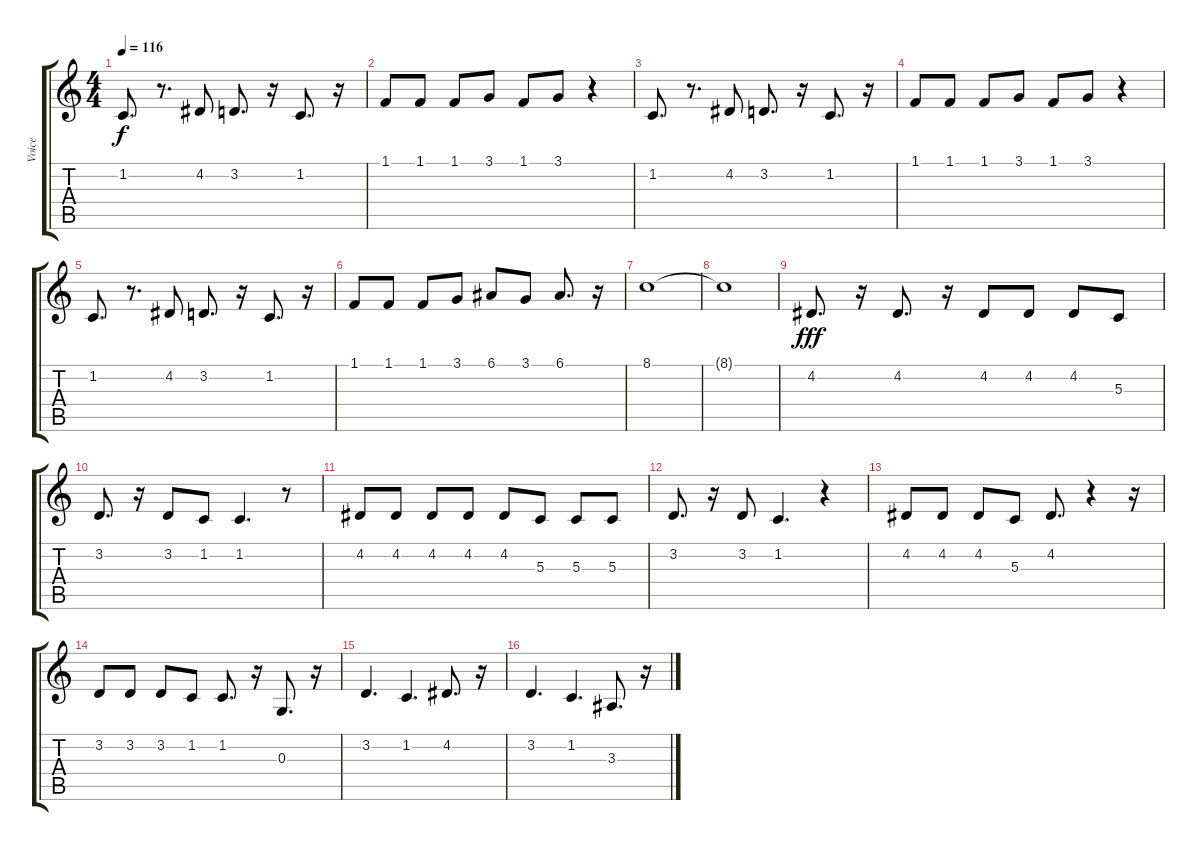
\track ("Voice" "Voice") {instrument synthvoice}
\staff {score tabs}
\tuning (E4 B3 G3 D3 A2 E2) {hide}
\ts (4 4)
\tempo 116
\clef g2
\ks c
1.2.8{d dy f} r.8{d} 4.2.8 3.2.8{d} r.16 1.2.8{d} r.16 |
1.1.8 1.1.8 1.1.8 3.1.8 1.1.8 3.1.8 r.4 |
1.2.8{d} r.8{d} 4.2.8 3.2.8{d} r.16 1.2.8{d} r.16 |
1.1.8 1.1.8 1.1.8 3.1.8 1.1.8 3.1.8 r.4 |
1.2.8{d} r.8{d} 4.2.8 3.2.8{d} r.16 1.2.8{d} r.16 |
1.1.8 1.1.8 1.1.8 3.1.8 6.1.8 3.1.8 6.1.8{d} r.16 |
8.1.1 |
8.1{t}.1 |
4.2.8{d dy fff} r.16 4.2.8{d} r.16 4.2.8 4.2.8 4.2.8 5.3.8 |
3.2.8{d} r.16 3.2.8 1.2.8 1.2.4{d} r.8 |
4.2.8 4.2.8 4.2.8 4.2.8 4.2.8 5.3.8 5.3.8 5.3.8 |
3.2.8{d} r.16 3.2.8 1.2.4{d} r.4 |
4.2.8 4.2.8 4.2.8 5.3.8 4.2.8{d} r.4 r.16 |
3.2.8 3.2.8 3.2.8 1.2.8 1.2.8{d} r.16 0.3.8{d} r.16 |
3.2.4{d} 1.2.4{d} 4.2.8{d} r.16 |
3.2.4{d} 1.2.4{d} 3.3.8{d} r.16
